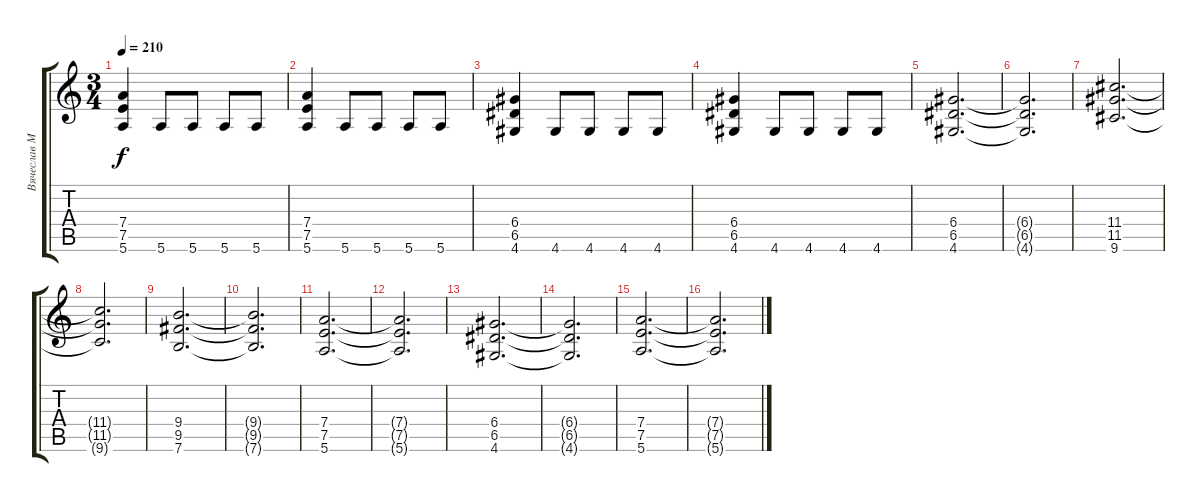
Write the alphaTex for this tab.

\track ("Вячеслав Молчанов" "Вячеслав М") {instrument overdrivenguitar}
\staff {score tabs}
\tuning (E4 B3 G3 D3 A2 E2) {hide}
\ts (3 4)
\tempo 210
\clef g2
\ks c
(7.4 7.5 5.6).4{dy f} 5.6.8 5.6.8 5.6.8 5.6.8 |
(7.4 7.5 5.6).4 5.6.8 5.6.8 5.6.8 5.6.8 |
(6.4 6.5 4.6).4 4.6.8 4.6.8 4.6.8 4.6.8 |
(6.4 6.5 4.6).4 4.6.8 4.6.8 4.6.8 4.6.8 |
(6.4 6.5 4.6).2{d} |
(6.4{t} 6.5{t} 4.6{t}).2{d} |
(11.4 11.5 9.6).2{d} |
(11.4{t} 11.5{t} 9.6{t}).2{d} |
(9.4 9.5 7.6).2{d} |
(9.4{t} 9.5{t} 7.6{t}).2{d} |
(7.4 7.5 5.6).2{d} |
(7.4{t} 7.5{t} 5.6{t}).2{d} |
(6.4 6.5 4.6).2{d} |
(6.4{t} 6.5{t} 4.6{t}).2{d} |
(7.4 7.5 5.6).2{d} |
(7.4{t} 7.5{t} 5.6{t}).2{d}
